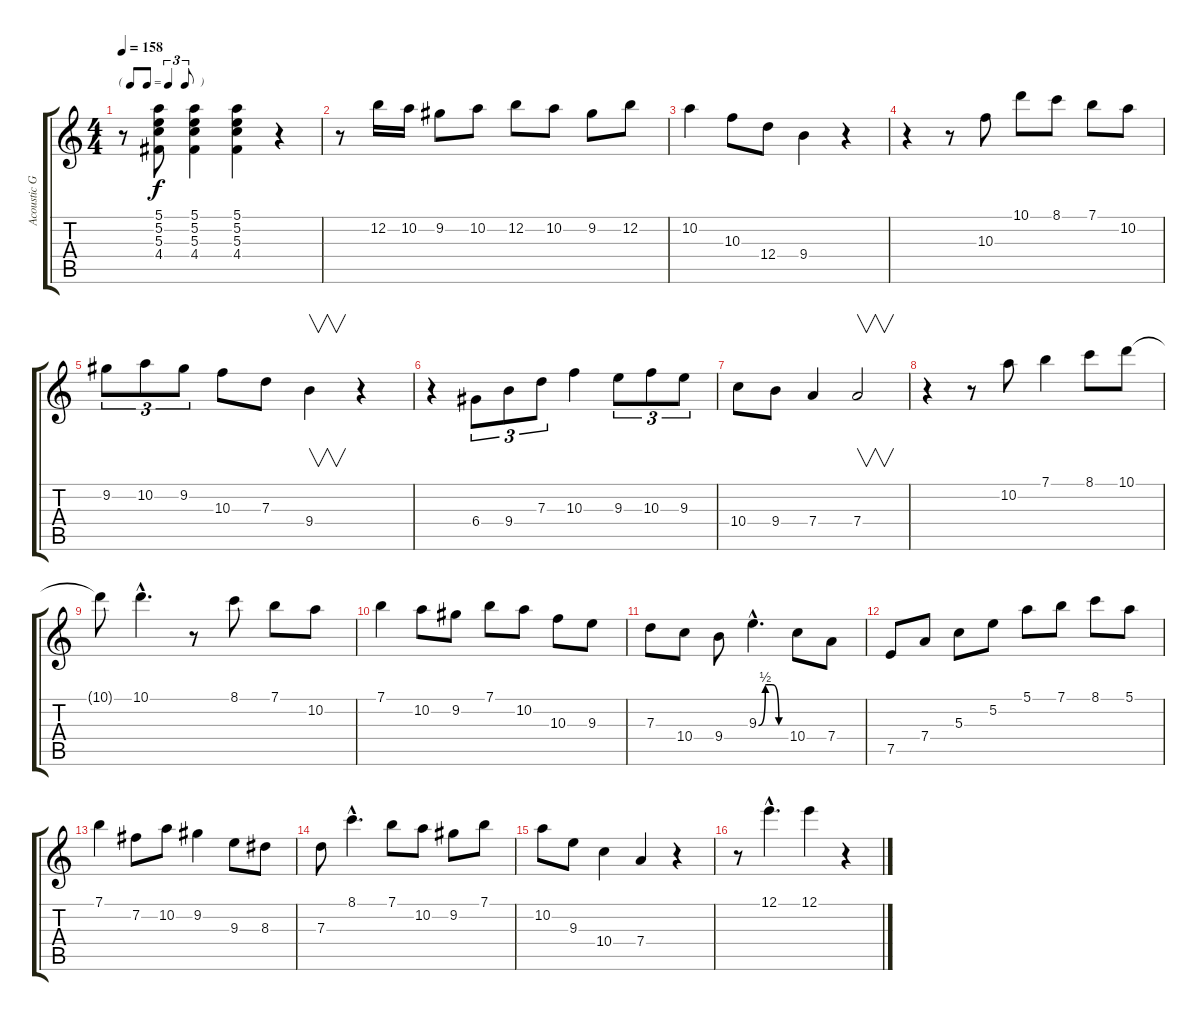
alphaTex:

\track ("Acoustic Guitar (Solo)" "Acoustic G") {instrument acousticguitarnylon}
\staff {score tabs}
\tuning (E4 B3 G3 D3 A2 E2) {hide}
\ts (4 4)
\tf triplet8th
\tempo 158
\clef g2
\ks c
r.8{dy f} (5.1 5.2 5.3 4.4).8 (5.1 5.2 5.3 4.4).4 (5.1 5.2 5.3 4.4).4 r.4 |
r.8 12.2.16 10.2.16 9.2.8 10.2.8 12.2.8 10.2.8 9.2.8 12.2.8 |
10.2.4 10.3.8 12.4.8 9.4.4 r.4 |
r.4 r.8 10.3.8 10.1.8 8.1.8 7.1.8 10.2.8 |
9.2.8{tu (3 2)} 10.2.8{tu (3 2)} 9.2.8{tu (3 2)} 10.3.8 7.3.8 9.4.4{v} r.4 |
r.4 6.4.8{tu (3 2)} 9.4.8{tu (3 2)} 7.3.8{tu (3 2)} 10.3.4 9.3.8{tu (3 2)} 10.3.8{tu (3 2)} 9.3.8{tu (3 2)} |
10.4.8 9.4.8 7.4.4 7.4.2{v} |
r.4 r.8 10.2.8 7.1.4 8.1.8 10.1.8 |
10.1{t}.8 10.1{hac}.4{d} r.8 8.1.8 7.1.8 10.2.8 |
7.1.4 10.2.8 9.2.8 7.1.8 10.2.8 10.3.8 9.3.8 |
7.3.8 10.4.8 9.4.8 9.3{be (custom 0 0 15 2 30 2 45 0 60 0) hac}.4{d} 10.4.8 7.4.8 |
7.5.8 7.4.8 5.3.8 5.2.8 5.1.8 7.1.8 8.1.8 5.1.8 |
7.1.4 7.2.8 10.2.8 9.2.4 9.3.8 8.3.8 |
7.3.8 8.1{hac}.4{d} 7.1.8 10.2.8 9.2.8 7.1.8 |
10.2.8 9.3.8 10.4.4 7.4.4 r.4 |
r.8 12.1{hac}.4{d} 12.1.4 r.4
